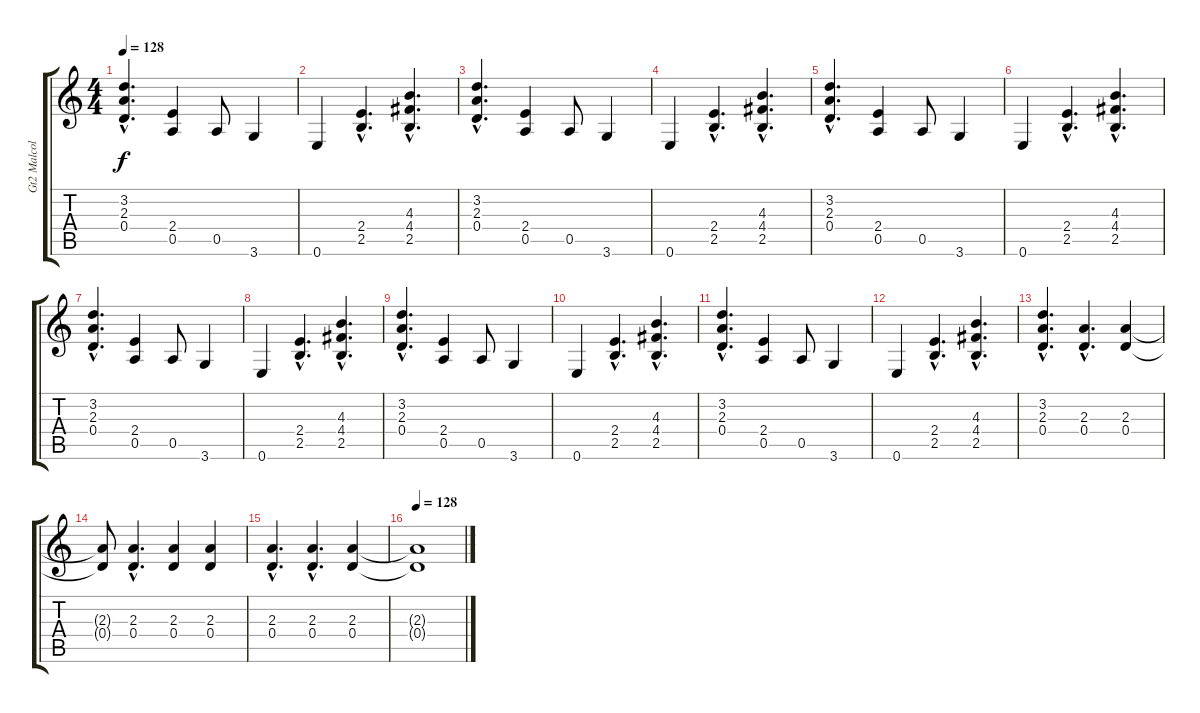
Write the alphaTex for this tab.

\track ("Gt2 Malcolm" "Gt2 Malcol") {instrument overdrivenguitar}
\staff {score tabs}
\tuning (E4 B3 G3 D3 A2 E2) {hide}
\ts (4 4)
\tempo 128
\clef g2
\ks c
(3.2{hac} 2.3{hac} 0.4{hac}).4{d dy f} (2.4 0.5).4 0.5.8 3.6.4 |
0.6.4 (2.4{hac} 2.5{hac}).4{d} (4.3{hac} 4.4{hac} 2.5{hac}).4{d} |
(3.2{hac} 2.3{hac} 0.4{hac}).4{d} (2.4 0.5).4 0.5.8 3.6.4 |
0.6.4 (2.4{hac} 2.5{hac}).4{d} (4.3{hac} 4.4{hac} 2.5{hac}).4{d} |
(3.2{hac} 2.3{hac} 0.4{hac}).4{d} (2.4 0.5).4 0.5.8 3.6.4 |
0.6.4 (2.4{hac} 2.5{hac}).4{d} (4.3{hac} 4.4{hac} 2.5{hac}).4{d} |
(3.2{hac} 2.3{hac} 0.4{hac}).4{d} (2.4 0.5).4 0.5.8 3.6.4 |
0.6.4 (2.4{hac} 2.5{hac}).4{d} (4.3{hac} 4.4{hac} 2.5{hac}).4{d} |
(3.2{hac} 2.3{hac} 0.4{hac}).4{d} (2.4 0.5).4 0.5.8 3.6.4 |
0.6.4 (2.4{hac} 2.5{hac}).4{d} (4.3{hac} 4.4{hac} 2.5{hac}).4{d} |
(3.2{hac} 2.3{hac} 0.4{hac}).4{d} (2.4 0.5).4 0.5.8 3.6.4 |
0.6.4 (2.4{hac} 2.5{hac}).4{d} (4.3{hac} 4.4{hac} 2.5{hac}).4{d} |
(3.2{hac} 2.3{hac} 0.4{hac}).4{d} (2.3{hac} 0.4{hac}).4{d} (2.3 0.4).4 |
(2.3{t} 0.4{t}).8 (2.3{hac} 0.4{hac}).4{d} (2.3 0.4).4 (2.3 0.4).4 |
(2.3{hac} 0.4{hac}).4{d} (2.3{hac} 0.4{hac}).4{d} (2.3 0.4).4 |
\tempo 128
(2.3{t} 0.4{t}).1
